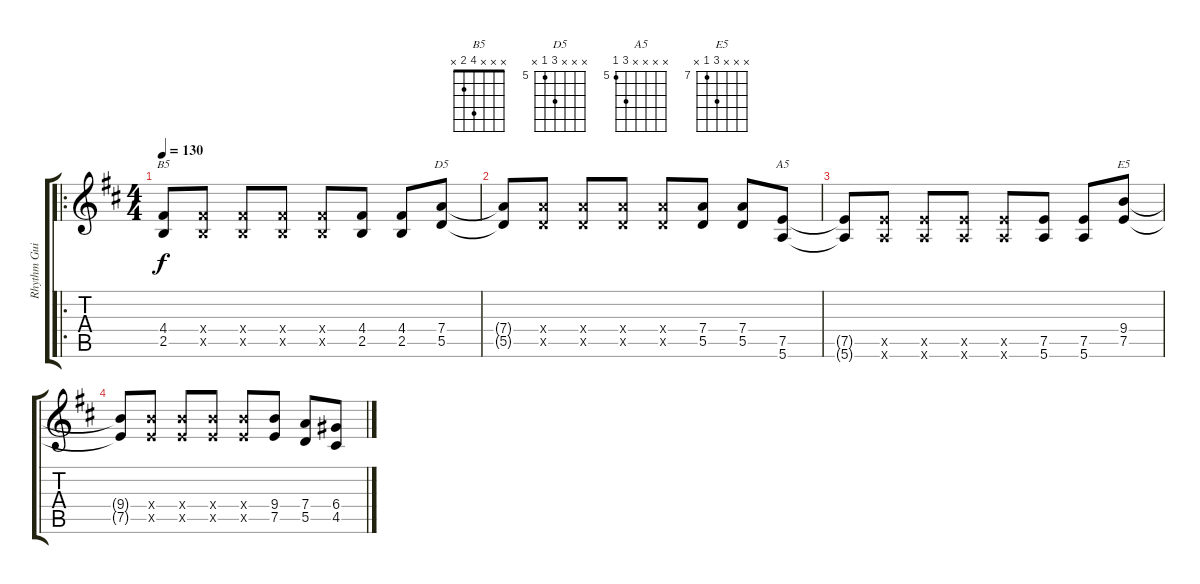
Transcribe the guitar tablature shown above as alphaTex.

\track ("Rhythm Guitar" "Rhythm Gui") {instrument overdrivenguitar}
\staff {score tabs}
\tuning (E4 B3 G3 D3 A2 E2) {hide}
\chord ("B5" x x x 4 2 x)
\chord ("D5" x x x 7 5 x) {firstfret 5}
\chord ("A5" x x x x 7 5) {firstfret 5}
\chord ("E5" x x x 9 7 x) {firstfret 7}
\ro
\ts (4 4)
\tempo 130
\clef g2
\ks d
(4.4 2.5).8{ch "B5" dy f instrument overdrivenguitar} (4.4{x} 2.5{x}).8 (4.4{x} 2.5{x}).8 (4.4{x} 2.5{x}).8 (4.4{x} 2.5{x}).8 (4.4 2.5).8 (4.4 2.5).8 (7.4 5.5).8{ch "D5"} |
(7.4{t} 5.5{t}).8 (7.4{x} 5.5{x}).8 (7.4{x} 5.5{x}).8 (7.4{x} 5.5{x}).8 (7.4{x} 5.5{x}).8 (7.4 5.5).8 (7.4 5.5).8 (7.5 5.6).8{ch "A5"} |
(7.5{t} 5.6{t}).8 (7.5{x} 5.6{x}).8 (7.5{x} 5.6{x}).8 (7.5{x} 5.6{x}).8 (7.5{x} 5.6{x}).8 (7.5 5.6).8 (7.5 5.6).8 (9.4 7.5).8{ch "E5"} |
(9.4{t} 7.5{t}).8 (9.4{x} 7.5{x}).8 (9.4{x} 7.5{x}).8 (9.4{x} 7.5{x}).8 (9.4{x} 7.5{x}).8 (9.4 7.5).8 (7.4 5.5).8 (6.4 4.5).8
